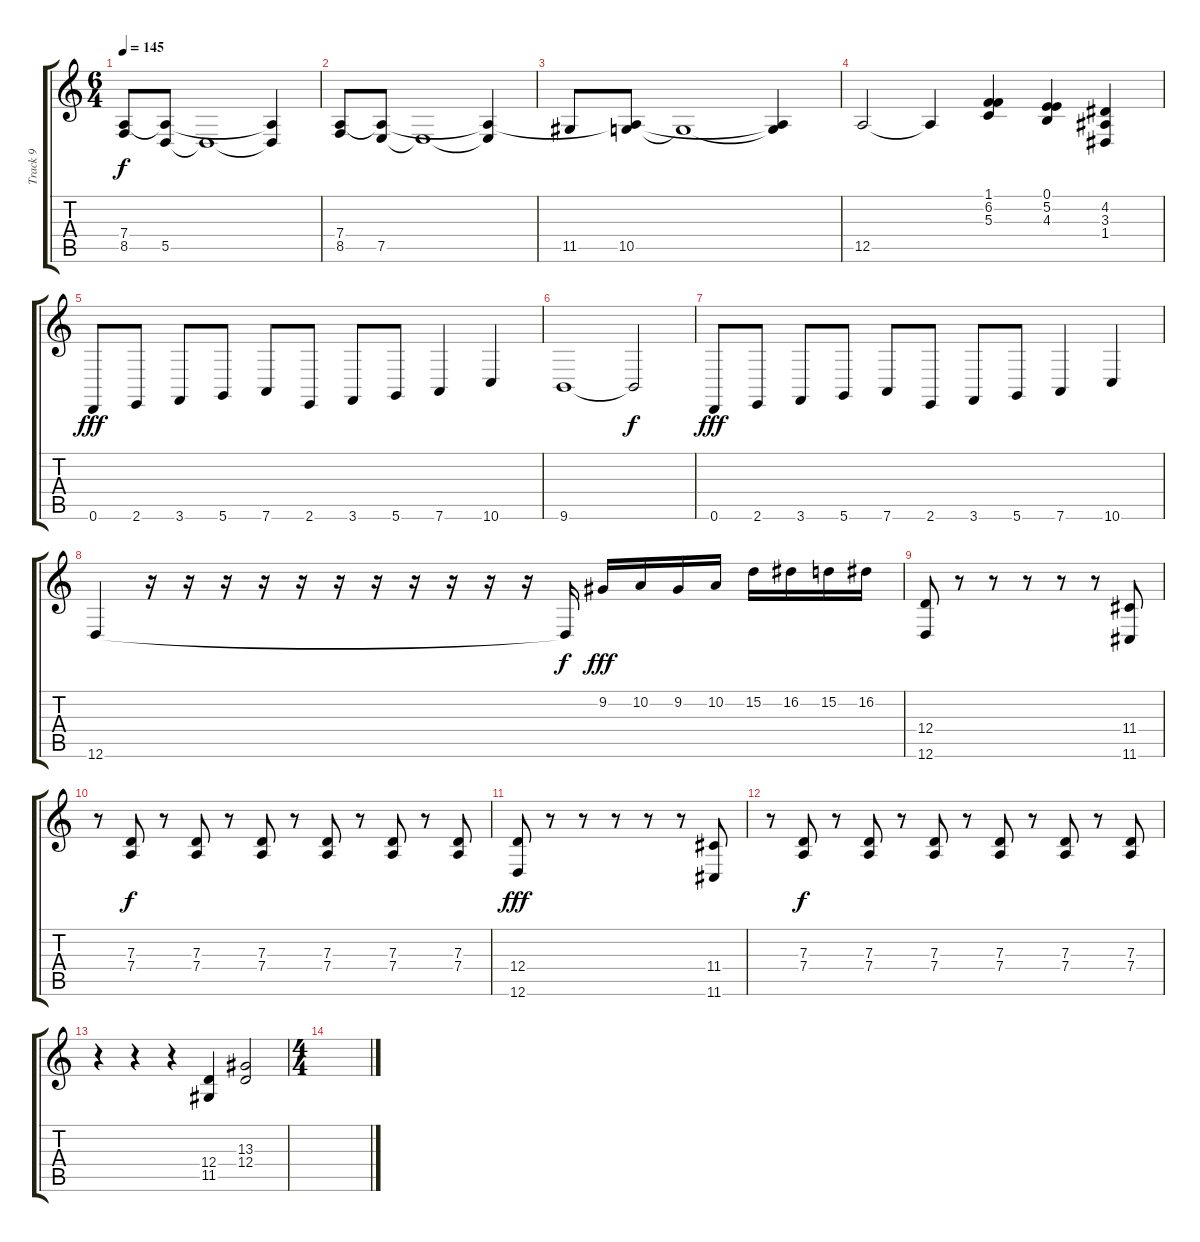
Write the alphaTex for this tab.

\track ("Track 9" "Track 9") {instrument trumpet}
\staff {score tabs}
\tuning (E4 B3 G3 D3 A2 D2) {hide}
\ts (6 4)
\tempo 145
\clef g2
\ks c
(7.4 8.5).8{dy f} (7.4{t} 5.5).8 5.5{t}.1 (7.4{t} 5.5{t}).4 |
(7.4 8.5).8 (7.4{t} 7.5).8 7.5{t}.1 (7.4{t} 7.5{t}).4 |
11.5.8 (7.4{t} 10.5).8 10.5{t}.1 (7.4{t} 10.5{t}).4 |
12.5.2 12.5{t}.4 (1.1 6.2 5.3).4 (0.1 5.2 4.3).4 (4.2 3.3 1.4).4 |
0.6.8{dy fff} 2.6.8 3.6.8 5.6.8 7.6.8 2.6.8 3.6.8 5.6.8 7.6.4 10.6.4 |
9.6.1 9.6{t}.2{dy f} |
0.6.8{dy fff} 2.6.8 3.6.8 5.6.8 7.6.8 2.6.8 3.6.8 5.6.8 7.6.4 10.6.4 |
12.6.4 r.16 r.16 r.16 r.16 r.16 r.16 r.16 r.16 r.16 r.16 r.16 12.6{t}.16{dy f} 9.2.16{dy fff} 10.2.16 9.2.16 10.2.16 15.2.16 16.2.16 15.2.16 16.2.16 |
(12.4 12.6).8{volume 14 instrument trumpet} r.8 r.8 r.8 r.8 r.8 (11.4 11.6).8 |
r.8 (7.3 7.4).8{dy f} r.8 (7.3 7.4).8 r.8 (7.3 7.4).8 r.8 (7.3 7.4).8 r.8 (7.3 7.4).8 r.8 (7.3 7.4).8 |
(12.4 12.6).8{dy fff volume 14 instrument trumpet} r.8 r.8 r.8 r.8 r.8 (11.4 11.6).8 |
r.8 (7.3 7.4).8{dy f} r.8 (7.3 7.4).8 r.8 (7.3 7.4).8 r.8 (7.3 7.4).8 r.8 (7.3 7.4).8 r.8 (7.3 7.4).8 |
r.4 r.4 r.4 (12.4 11.5).4 (13.3 12.4).2 |
\ts (4 4)
